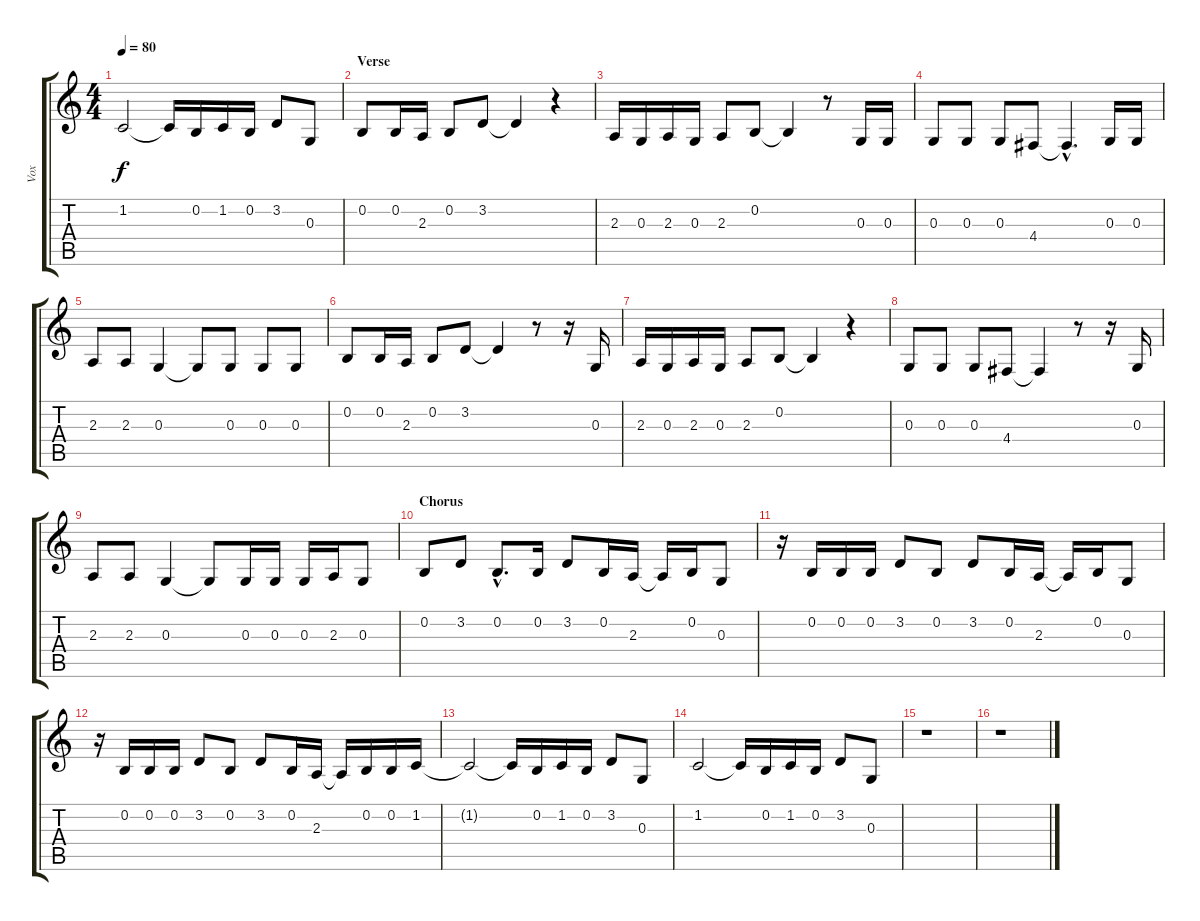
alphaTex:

\track ("Vox" "Vox") {instrument bassoon}
\staff {score tabs}
\tuning (E4 B3 G3 D3 A2 E2) {hide}
\ts (4 4)
\tempo 80
\clef g2
\ks c
1.2.2{dy f} 1.2{t}.16 0.2.16 1.2.16 0.2.16 3.2.8 0.3.8 |
\section ("" "Verse")
0.2.8 0.2.16 2.3.16 0.2.8 3.2.8 3.2{t}.4 r.4 |
2.3.16 0.3.16 2.3.16 0.3.16 2.3.8 0.2.8 0.2{t}.4 r.8 0.3.16 0.3.16 |
0.3.8 0.3.8 0.3.8 4.4.8 4.4{hac t}.4{d} 0.3.16 0.3.16 |
2.3.8 2.3.8 0.3.4 0.3{t}.8 0.3.8 0.3.8 0.3.8 |
0.2.8 0.2.16 2.3.16 0.2.8 3.2.8 3.2{t}.4 r.8 r.16 0.3.16 |
2.3.16 0.3.16 2.3.16 0.3.16 2.3.8 0.2.8 0.2{t}.4 r.4 |
0.3.8 0.3.8 0.3.8 4.4.8 4.4{t}.4 r.8 r.16 0.3.16 |
2.3.8 2.3.8 0.3.4 0.3{t}.8 0.3.16 0.3.16 0.3.16 2.3.16 0.3.8 |
\section ("" "Chorus")
0.2.8 3.2.8 0.2{hac}.8{d} 0.2.16 3.2.8 0.2.16 2.3.16 2.3{t}.16 0.2.16 0.3.8 |
r.16 0.2.16 0.2.16 0.2.16 3.2.8 0.2.8 3.2.8 0.2.16 2.3.16 2.3{t}.16 0.2.16 0.3.8 |
r.16 0.2.16 0.2.16 0.2.16 3.2.8 0.2.8 3.2.8 0.2.16 2.3.16 2.3{t}.16 0.2.16 0.2.16 1.2.16 |
1.2{t}.2 1.2{t}.16 0.2.16 1.2.16 0.2.16 3.2.8 0.3.8 |
1.2.2 1.2{t}.16 0.2.16 1.2.16 0.2.16 3.2.8 0.3.8 |
r.1 |
r.1
